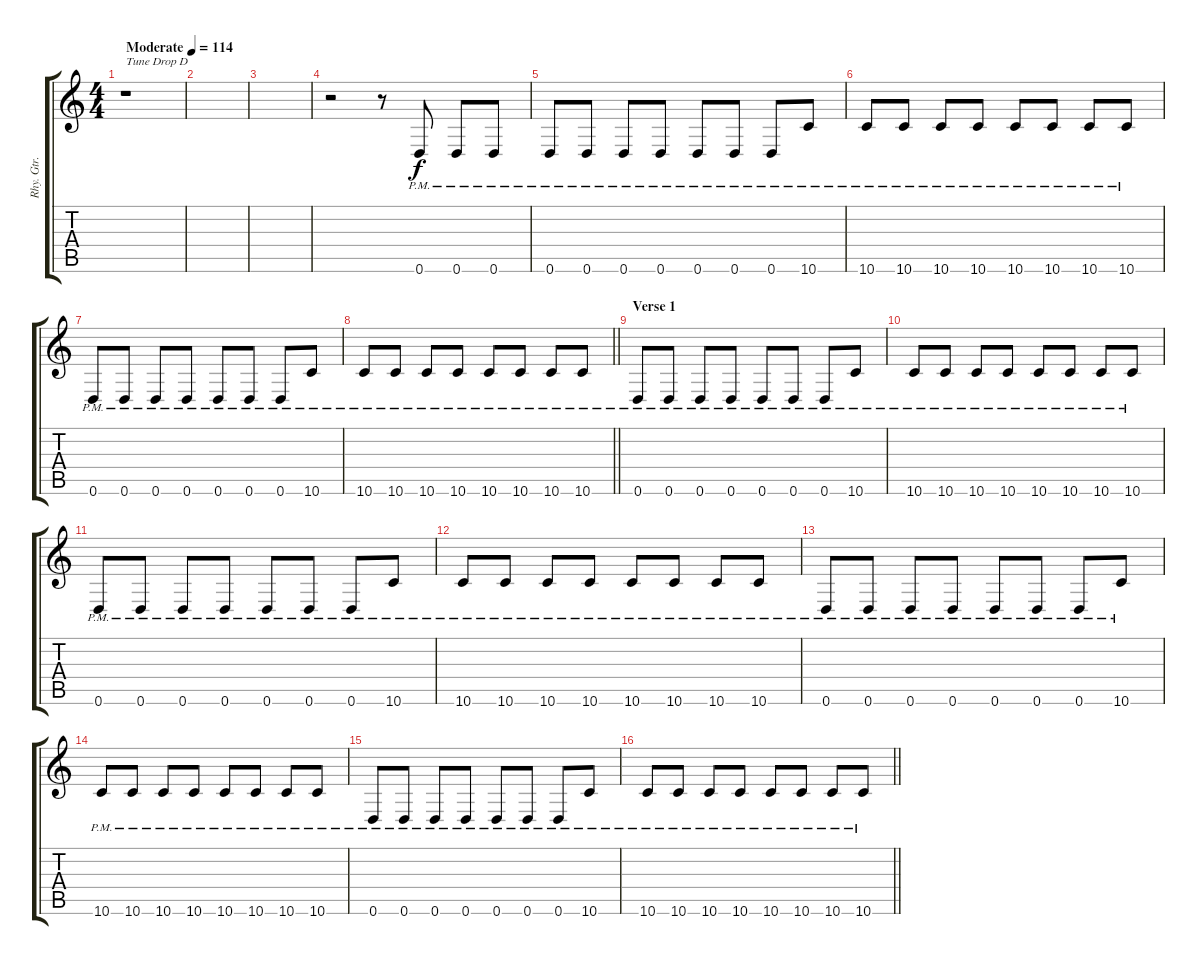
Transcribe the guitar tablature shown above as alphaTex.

\track ("Rhy. Gtr. 1" "Rhy. Gtr. ") {instrument distortionguitar}
\staff {score tabs}
\tuning (E4 B3 G3 D3 A2 D2) {hide}
\ts (4 4)
\tempo (114 "Moderate")
\clef g2
\ks c
r.1{txt "Tune Drop D" dy f instrument distortionguitar} |
|
|
r.2 r.8 0.6{pm}.8{balance 8} 0.6{pm}.8 0.6{pm}.8 |
0.6{pm}.8 0.6{pm}.8 0.6{pm}.8 0.6{pm}.8 0.6{pm}.8 0.6{pm}.8 0.6{pm}.8 10.6{pm}.8 |
10.6{pm}.8 10.6{pm}.8 10.6{pm}.8 10.6{pm}.8 10.6{pm}.8 10.6{pm}.8 10.6{pm}.8 10.6{pm}.8 |
0.6{pm}.8 0.6{pm}.8 0.6{pm}.8 0.6{pm}.8 0.6{pm}.8 0.6{pm}.8 0.6{pm}.8 10.6{pm}.8 |
\barLineRight lightlight
10.6{pm}.8 10.6{pm}.8 10.6{pm}.8 10.6{pm}.8 10.6{pm}.8 10.6{pm}.8 10.6{pm}.8 10.6{pm}.8 |
\section ("" "Verse 1")
0.6{pm}.8 0.6{pm}.8 0.6{pm}.8 0.6{pm}.8 0.6{pm}.8 0.6{pm}.8 0.6{pm}.8 10.6{pm}.8 |
10.6{pm}.8 10.6{pm}.8 10.6{pm}.8 10.6{pm}.8 10.6{pm}.8 10.6{pm}.8 10.6{pm}.8 10.6{pm}.8 |
0.6{pm}.8 0.6{pm}.8 0.6{pm}.8 0.6{pm}.8 0.6{pm}.8 0.6{pm}.8 0.6{pm}.8 10.6{pm}.8 |
10.6{pm}.8 10.6{pm}.8 10.6{pm}.8 10.6{pm}.8 10.6{pm}.8 10.6{pm}.8 10.6{pm}.8 10.6{pm}.8 |
0.6{pm}.8 0.6{pm}.8 0.6{pm}.8 0.6{pm}.8 0.6{pm}.8 0.6{pm}.8 0.6{pm}.8 10.6{pm}.8 |
10.6{pm}.8 10.6{pm}.8 10.6{pm}.8 10.6{pm}.8 10.6{pm}.8 10.6{pm}.8 10.6{pm}.8 10.6{pm}.8 |
0.6{pm}.8 0.6{pm}.8 0.6{pm}.8 0.6{pm}.8 0.6{pm}.8 0.6{pm}.8 0.6{pm}.8 10.6{pm}.8 |
\barLineRight lightlight
10.6{pm}.8 10.6{pm}.8 10.6{pm}.8 10.6{pm}.8 10.6{pm}.8 10.6{pm}.8 10.6{pm}.8 10.6{pm}.8
